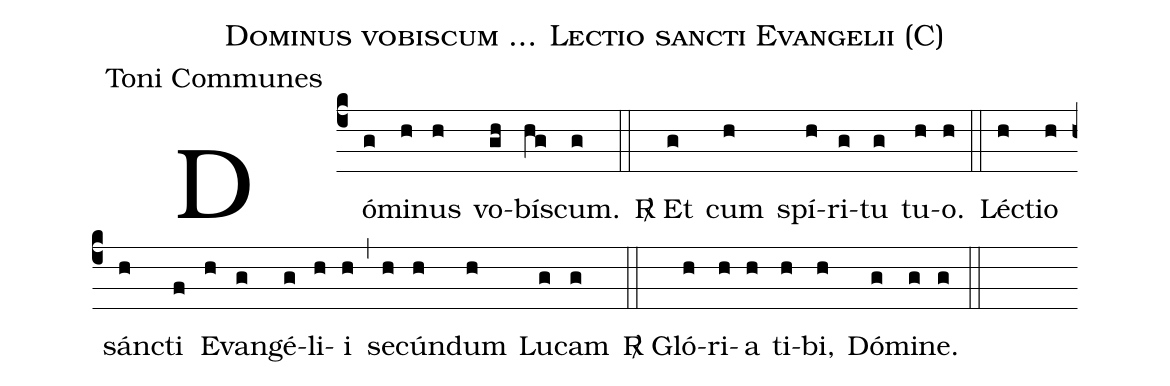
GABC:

name:Dominus vobiscum ... Lectio sancti Evangelii (C);
office-part:Toni Communes;
%%
(c4) Dó(g)mi(h)nus(h) vo(gh)bís(hg)cum.(g) (::) <sp>R/</sp> Et(g) cum(h) spí(h)ri(g)tu(g) tu(h)o.(h) (::)
Lé(h)ctio(h) sán(h)cti(f) E(h)van(g)gé(g)li(h)i(h) (,) se(h)cún(h)dum(h) Lu(g)cam(g) (::)
<sp>R/</sp> Gló(h)ri(h)a(h) ti(h)bi,(h) Dó(g)mi(g)ne.(g) (::)
